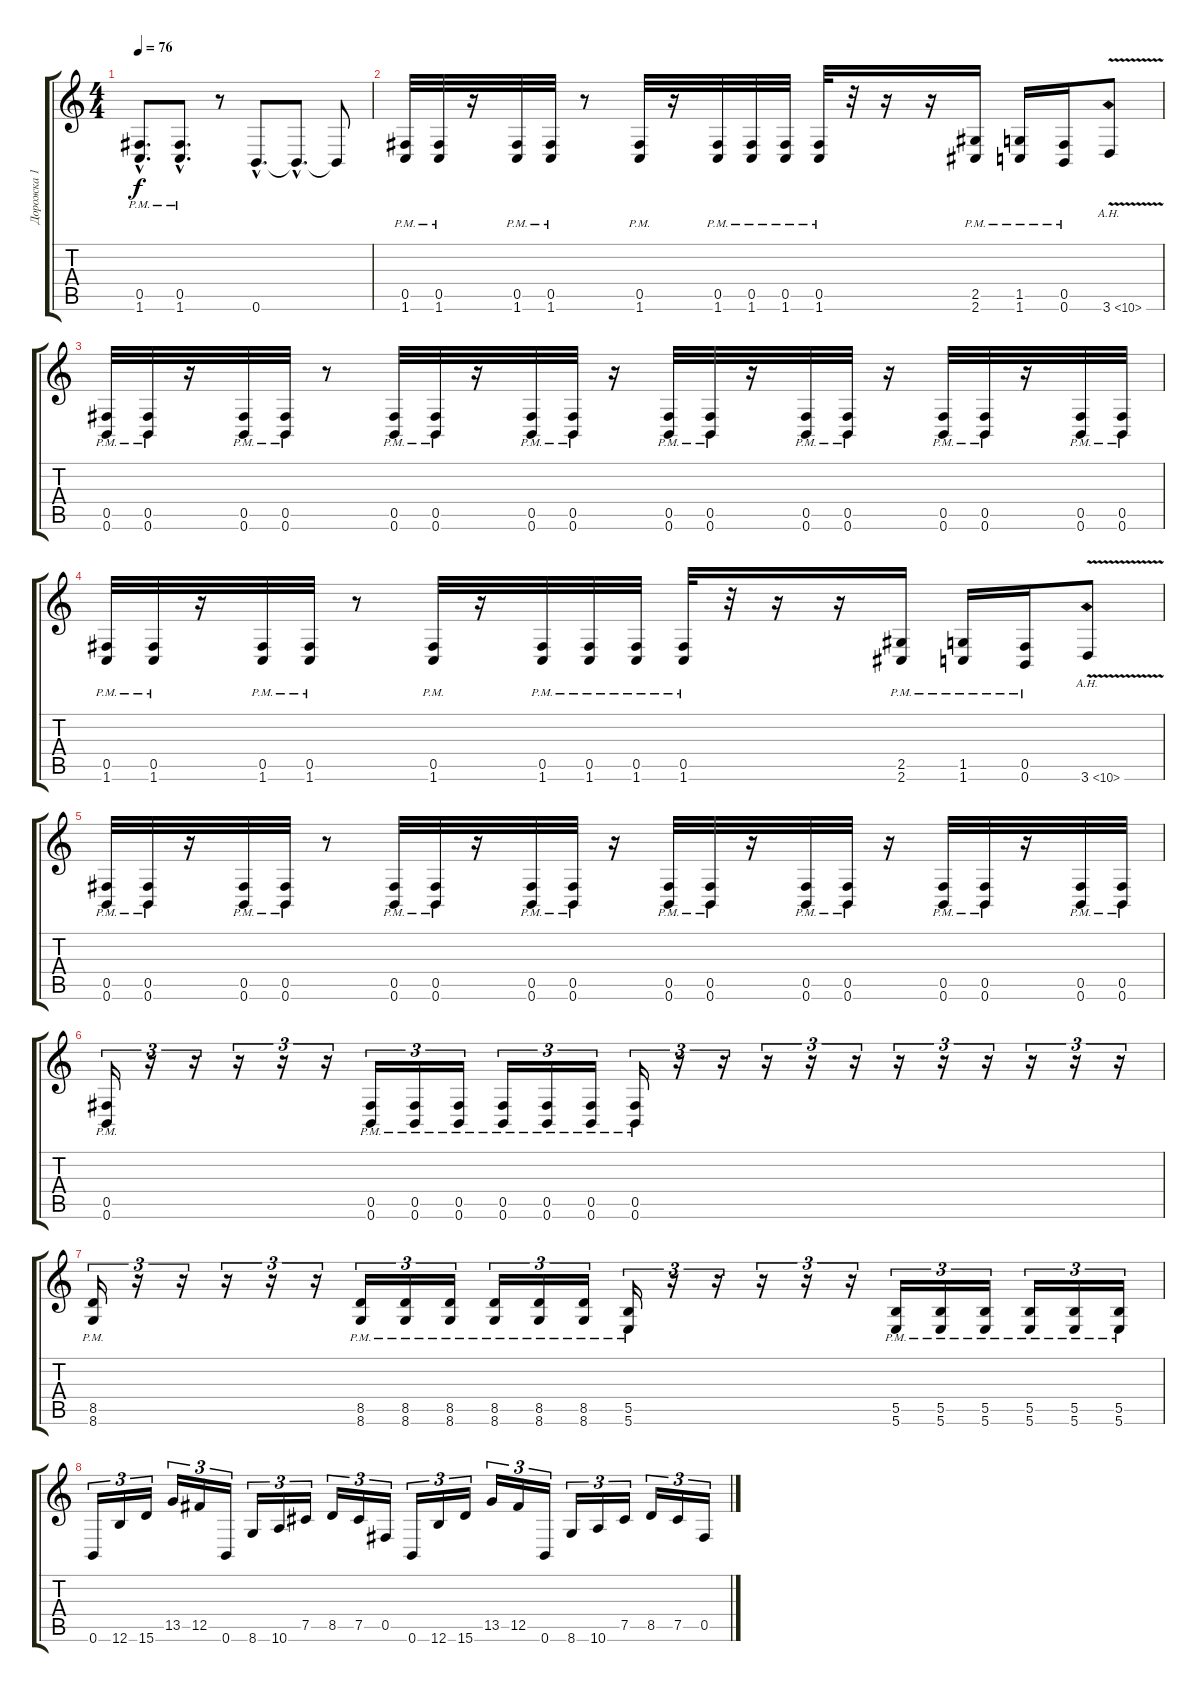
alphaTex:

\track ("Дорожка 1" "Дорожка 1") {instrument distortionguitar}
\staff {score tabs}
\tuning (Db4 Ab3 E3 B2 Gb2 B1) {hide}
\ts (4 4)
\tempo 76
\clef g2
\ks c
(0.5{hac pm} 1.6{hac}).8{d dy f} (0.5{hac pm} 1.6{hac}).8{d} r.8 0.6{hac}.8{d} 0.6{hac t}.8{d} 0.6{t}.8 |
(0.5{pm} 1.6).32 (0.5{pm} 1.6).32 r.16 (0.5{pm} 1.6).32 (0.5{pm} 1.6).32 r.8 (0.5{pm} 1.6).32 r.16 (0.5{pm} 1.6).32 (0.5{pm} 1.6).32 (0.5{pm} 1.6).32 (0.5{pm} 1.6).32 r.32 r.16 r.16 (2.5{pm} 2.6).16 (1.5{pm} 1.6).16 (0.5{pm} 0.6).16 3.6{ah 7 v}.8 |
(0.5{pm} 0.6).32 (0.5{pm} 0.6).32 r.16 (0.5{pm} 0.6).32 (0.5{pm} 0.6).32 r.8 (0.5{pm} 0.6).32 (0.5{pm} 0.6).32 r.16 (0.5{pm} 0.6).32 (0.5{pm} 0.6).32 r.16 (0.5{pm} 0.6).32 (0.5{pm} 0.6).32 r.16 (0.5{pm} 0.6).32 (0.5{pm} 0.6).32 r.16 (0.5{pm} 0.6).32 (0.5{pm} 0.6).32 r.16 (0.5{pm} 0.6).32 (0.5{pm} 0.6).32 |
(0.5{pm} 1.6).32 (0.5{pm} 1.6).32 r.16 (0.5{pm} 1.6).32 (0.5{pm} 1.6).32 r.8 (0.5{pm} 1.6).32 r.16 (0.5{pm} 1.6).32 (0.5{pm} 1.6).32 (0.5{pm} 1.6).32 (0.5{pm} 1.6).32 r.32 r.16 r.16 (2.5{pm} 2.6).16 (1.5{pm} 1.6).16 (0.5{pm} 0.6).16 3.6{ah 7 v}.8 |
(0.5{pm} 0.6).32 (0.5{pm} 0.6).32 r.16 (0.5{pm} 0.6).32 (0.5{pm} 0.6).32 r.8 (0.5{pm} 0.6).32 (0.5{pm} 0.6).32 r.16 (0.5{pm} 0.6).32 (0.5{pm} 0.6).32 r.16 (0.5{pm} 0.6).32 (0.5{pm} 0.6).32 r.16 (0.5{pm} 0.6).32 (0.5{pm} 0.6).32 r.16 (0.5{pm} 0.6).32 (0.5{pm} 0.6).32 r.16 (0.5{pm} 0.6).32 (0.5{pm} 0.6).32 |
(0.5{pm} 0.6).16{tu (3 2)} r.16{tu (3 2)} r.16{tu (3 2)} r.16{tu (3 2)} r.16{tu (3 2)} r.16{tu (3 2)} (0.5{pm} 0.6).16{tu (3 2)} (0.5{pm} 0.6).16{tu (3 2)} (0.5{pm} 0.6).16{tu (3 2)} (0.5{pm} 0.6).16{tu (3 2)} (0.5{pm} 0.6).16{tu (3 2)} (0.5{pm} 0.6).16{tu (3 2)} (0.5{pm} 0.6).16{tu (3 2)} r.16{tu (3 2)} r.16{tu (3 2)} r.16{tu (3 2)} r.16{tu (3 2)} r.16{tu (3 2)} r.16{tu (3 2)} r.16{tu (3 2)} r.16{tu (3 2)} r.16{tu (3 2)} r.16{tu (3 2)} r.16{tu (3 2)} |
(8.5{pm} 8.6).16{tu (3 2)} r.16{tu (3 2)} r.16{tu (3 2)} r.16{tu (3 2)} r.16{tu (3 2)} r.16{tu (3 2)} (8.5{pm} 8.6).16{tu (3 2)} (8.5{pm} 8.6).16{tu (3 2)} (8.5{pm} 8.6).16{tu (3 2)} (8.5{pm} 8.6).16{tu (3 2)} (8.5{pm} 8.6).16{tu (3 2)} (8.5{pm} 8.6).16{tu (3 2)} (5.5{pm} 5.6).16{tu (3 2)} r.16{tu (3 2)} r.16{tu (3 2)} r.16{tu (3 2)} r.16{tu (3 2)} r.16{tu (3 2)} (5.5{pm} 5.6).16{tu (3 2)} (5.5{pm} 5.6).16{tu (3 2)} (5.5{pm} 5.6).16{tu (3 2)} (5.5{pm} 5.6).16{tu (3 2)} (5.5{pm} 5.6).16{tu (3 2)} (5.5{pm} 5.6).16{tu (3 2)} |
0.6.16{tu (3 2)} 12.6.16{tu (3 2)} 15.6.16{tu (3 2)} 13.5.16{tu (3 2)} 12.5.16{tu (3 2)} 0.6.16{tu (3 2)} 8.6.16{tu (3 2)} 10.6.16{tu (3 2)} 7.5.16{tu (3 2)} 8.5.16{tu (3 2)} 7.5.16{tu (3 2)} 0.5.16{tu (3 2)} 0.6.16{tu (3 2)} 12.6.16{tu (3 2)} 15.6.16{tu (3 2)} 13.5.16{tu (3 2)} 12.5.16{tu (3 2)} 0.6.16{tu (3 2)} 8.6.16{tu (3 2)} 10.6.16{tu (3 2)} 7.5.16{tu (3 2)} 8.5.16{tu (3 2)} 7.5.16{tu (3 2)} 0.5.16{tu (3 2)}
